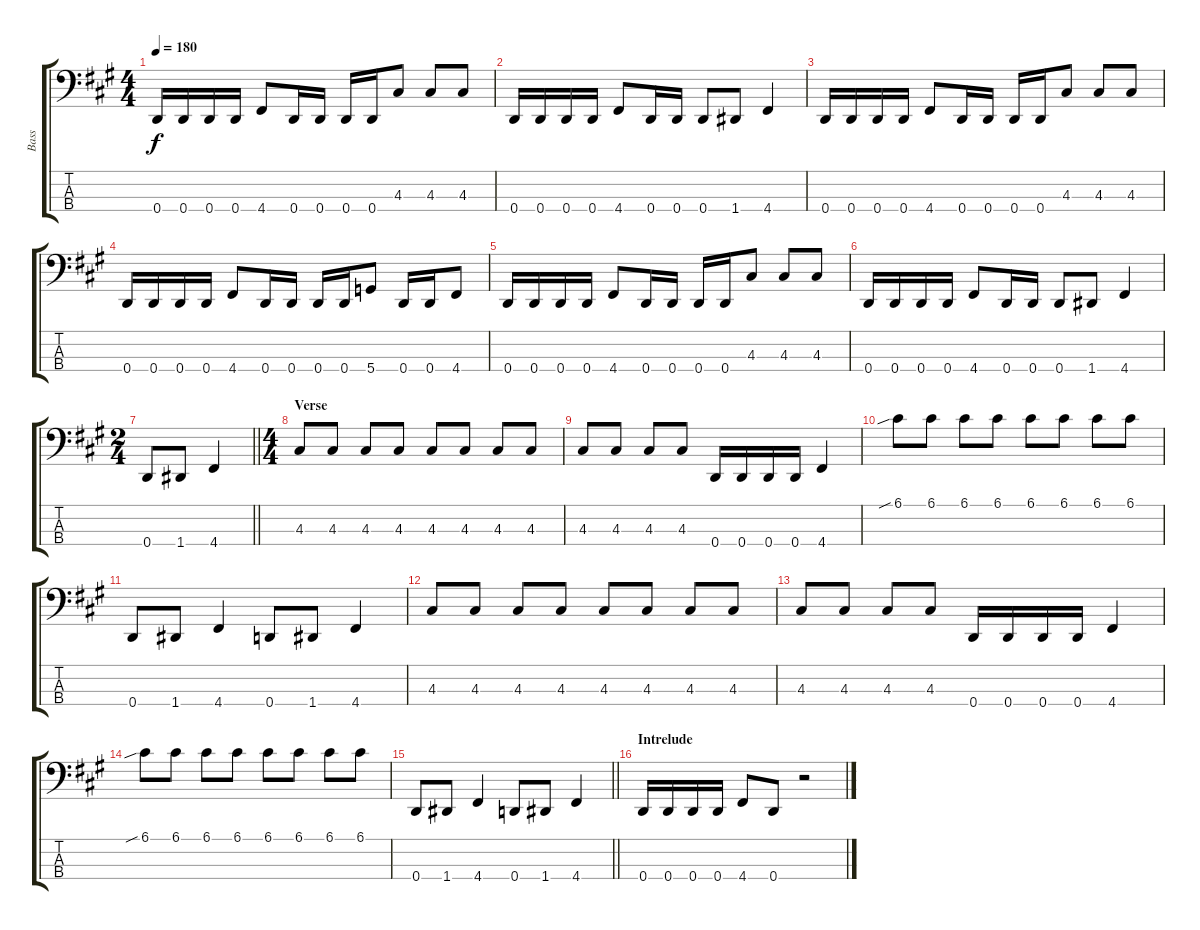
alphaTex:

\track ("Bass" "Bass") {instrument electricbasspick}
\staff {score tabs}
\tuning (G2 D2 A1 D1) {hide}
\ts (4 4)
\tempo 180
\clef f4
\ks f#minor
0.4.16{dy f} 0.4.16 0.4.16 0.4.16 4.4.8 0.4.16 0.4.16 0.4.16 0.4.16 4.3.8 4.3.8 4.3.8 |
0.4.16 0.4.16 0.4.16 0.4.16 4.4.8 0.4.16 0.4.16 0.4.8 1.4.8 4.4.4 |
0.4.16 0.4.16 0.4.16 0.4.16 4.4.8 0.4.16 0.4.16 0.4.16 0.4.16 4.3.8 4.3.8 4.3.8 |
0.4.16 0.4.16 0.4.16 0.4.16 4.4.8 0.4.16 0.4.16 0.4.16 0.4.16 5.4.8 0.4.16 0.4.16 4.4.8 |
0.4.16 0.4.16 0.4.16 0.4.16 4.4.8 0.4.16 0.4.16 0.4.16 0.4.16 4.3.8 4.3.8 4.3.8 |
0.4.16 0.4.16 0.4.16 0.4.16 4.4.8 0.4.16 0.4.16 0.4.8 1.4.8 4.4.4 |
\ts (2 4)
\barLineRight lightlight
0.4.8 1.4.8 4.4.4 |
\ts (4 4)
\section ("" "Verse")
4.3.8 4.3.8 4.3.8 4.3.8 4.3.8 4.3.8 4.3.8 4.3.8 |
4.3.8 4.3.8 4.3.8 4.3.8 0.4.16 0.4.16 0.4.16 0.4.16 4.4.4 |
6.1{sib}.8 6.1.8 6.1.8 6.1.8 6.1.8 6.1.8 6.1.8 6.1.8 |
0.4.8 1.4.8 4.4.4 0.4.8 1.4.8 4.4.4 |
4.3.8 4.3.8 4.3.8 4.3.8 4.3.8 4.3.8 4.3.8 4.3.8 |
4.3.8 4.3.8 4.3.8 4.3.8 0.4.16 0.4.16 0.4.16 0.4.16 4.4.4 |
6.1{sib}.8 6.1.8 6.1.8 6.1.8 6.1.8 6.1.8 6.1.8 6.1.8 |
\barLineRight lightlight
0.4.8 1.4.8 4.4.4 0.4.8 1.4.8 4.4.4 |
\section ("" "Intrelude")
0.4.16 0.4.16 0.4.16 0.4.16 4.4.8 0.4.8 r.2
